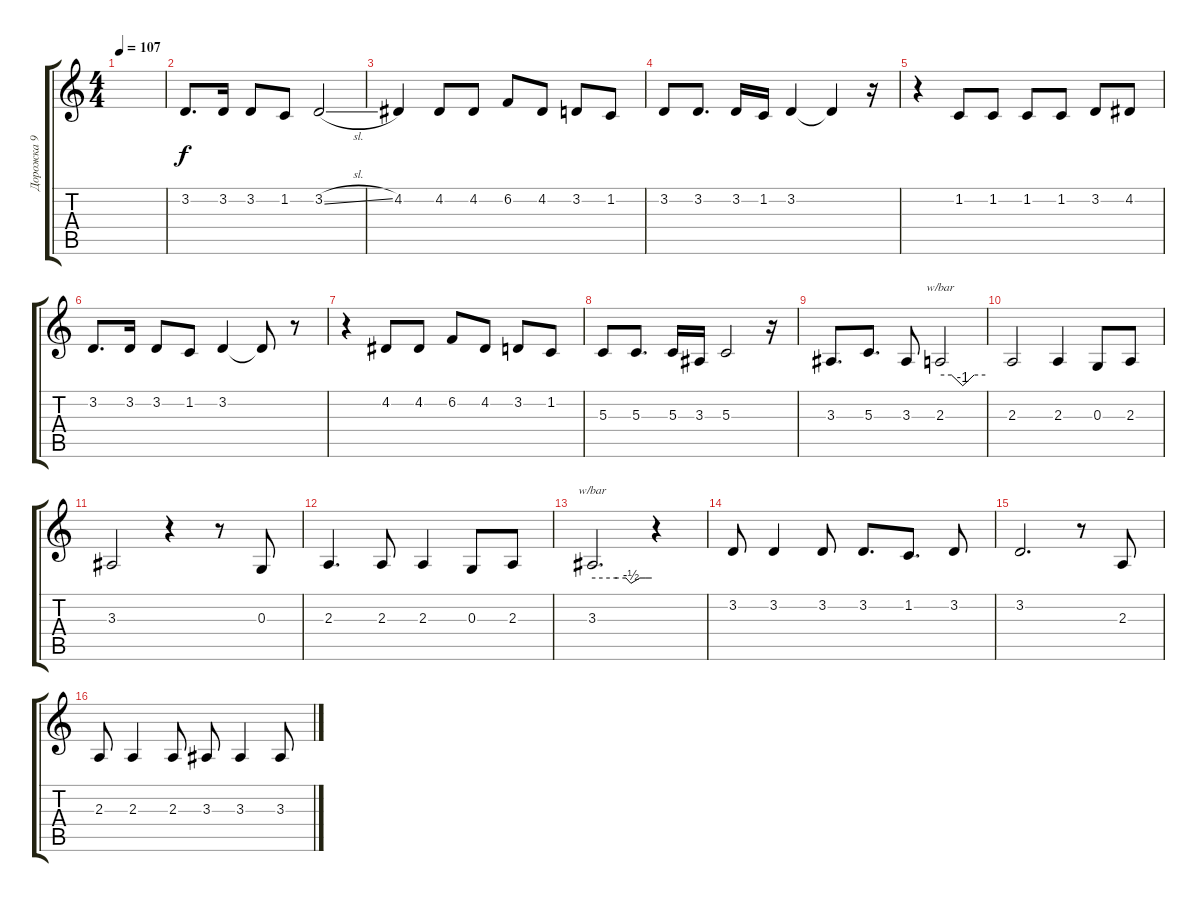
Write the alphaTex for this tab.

\track ("Дорожка 9" "Дорожка 9") {instrument violin}
\staff {score tabs}
\tuning (E4 B3 G3 D3 A2 E2) {hide}
\ts (4 4)
\tempo 107
\clef g2
\ks c
|
3.2.8{d} 3.2.16 3.2.8 1.2.8 3.2{sl}.2 |
4.2.4 4.2.8 4.2.8 6.2.8 4.2.8 3.2.8 1.2.8 |
3.2.8 3.2.8{d} 3.2.16 1.2.16 3.2.4 3.2{t}.4 r.16 |
r.4 1.2.8 1.2.8 1.2.8 1.2.8 3.2.8 4.2.8 |
3.2.8{d} 3.2.16 3.2.8 1.2.8 3.2.4 3.2{t}.8 r.8 |
r.4 4.2.8 4.2.8 6.2.8 4.2.8 3.2.8 1.2.8 |
5.3.8 5.3.8{d} 5.3.16 3.3.16 5.3.2 r.16 |
3.3.8{d} 5.3.8{d} 3.3.8 2.3.2{tbe (custom default 0 0 15 0 30 -4 45 0 60 0)} |
2.3.2 2.3.4 0.3.8 2.3.8 |
3.3.2 r.4 r.8 0.3.8 |
2.3.4{d} 2.3.8 2.3.4 0.3.8 2.3.8 |
3.3.2{d tbe (custom default 0 0 25 0 34 0 39 -2 48 0 54 0 60 0)} r.4 |
3.2.8 3.2.4 3.2.8 3.2.8{d} 1.2.8{d} 3.2.8 |
3.2.2{d} r.8 2.3.8 |
2.3.8 2.3.4 2.3.8 3.3.8 3.3.4 3.3.8
